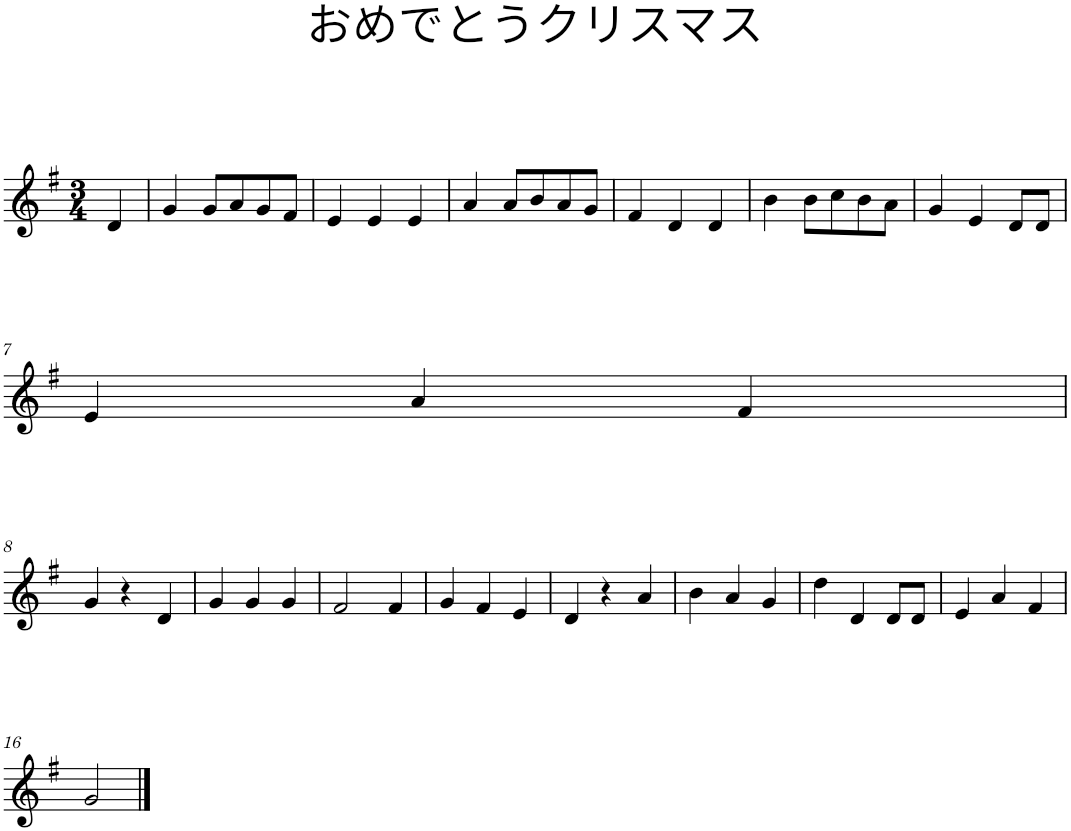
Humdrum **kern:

**kern
*part1
*staff1
*I"Piano
*I'Pno.
*clefG2
*k[f#]
*M3/4
=
4d/
=1
4g/
8g/L
8a/
8g/
8f#/J
=2
4e/
4e/
4e/
=3
4a/
8a/L
8b/
8a/
8g/J
=4
4f#/
4d/
4d/
=5
4b\
8b\L
8cc\
8b\
8a\J
=6
4g/
4e/
8d/L
8d/J
!!LO:LB:g=z
=7
4e/
4a/
4f#/
!!LO:LB:g=z
=8
4g/
4r
4d/
=9
4g/
4g/
4g/
=10
2f#/
4f#/
=11
4g/
4f#/
4e/
=12
4d/
4r
4a/
=13
4b\
4a/
4g/
=14
4dd\
4d/
8d/L
8d/J
=15
4e/
4a/
4f#/
!!LO:LB:g=z
=16
2g/
==
*-
